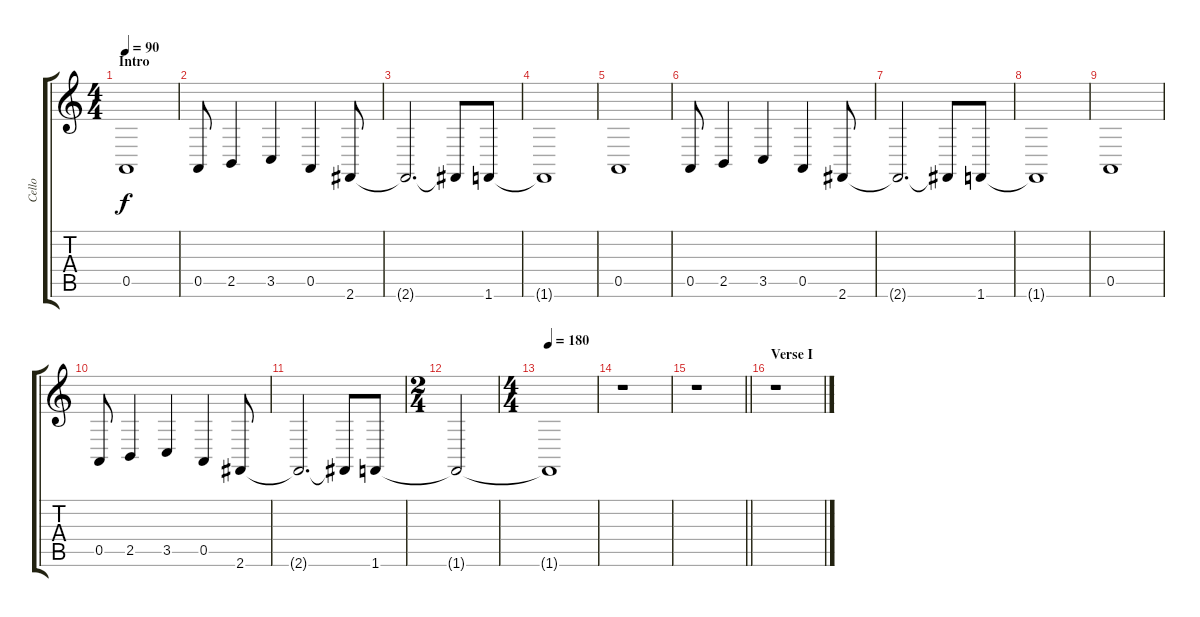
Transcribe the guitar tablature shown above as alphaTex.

\track ("Cello" "Cello") {instrument cello}
\staff {score tabs}
\tuning (E4 B3 G3 D3 A2 E2) {hide}
\ts (4 4)
\section ("" "Intro")
\tempo 90
\clef g2
\ks aminor
0.5.1{dy f instrument cello} |
0.5.8 2.5.4 3.5.4 0.5.4 2.6.8 |
2.6{t}.2{d} 2.6{t}.8 1.6.8 |
1.6{t}.1 |
0.5.1 |
0.5.8 2.5.4 3.5.4 0.5.4 2.6.8 |
2.6{t}.2{d} 2.6{t}.8 1.6.8 |
1.6{t}.1 |
0.5.1 |
0.5.8 2.5.4 3.5.4 0.5.4 2.6.8 |
2.6{t}.2{d} 2.6{t}.8 1.6.8 |
\ts (2 4)
1.6{t}.2 |
\ts (4 4)
\tempo 180
1.6{t}.1 |
r.1 |
\barLineRight lightlight
r.1 |
\section ("" "Verse I")
r.1
